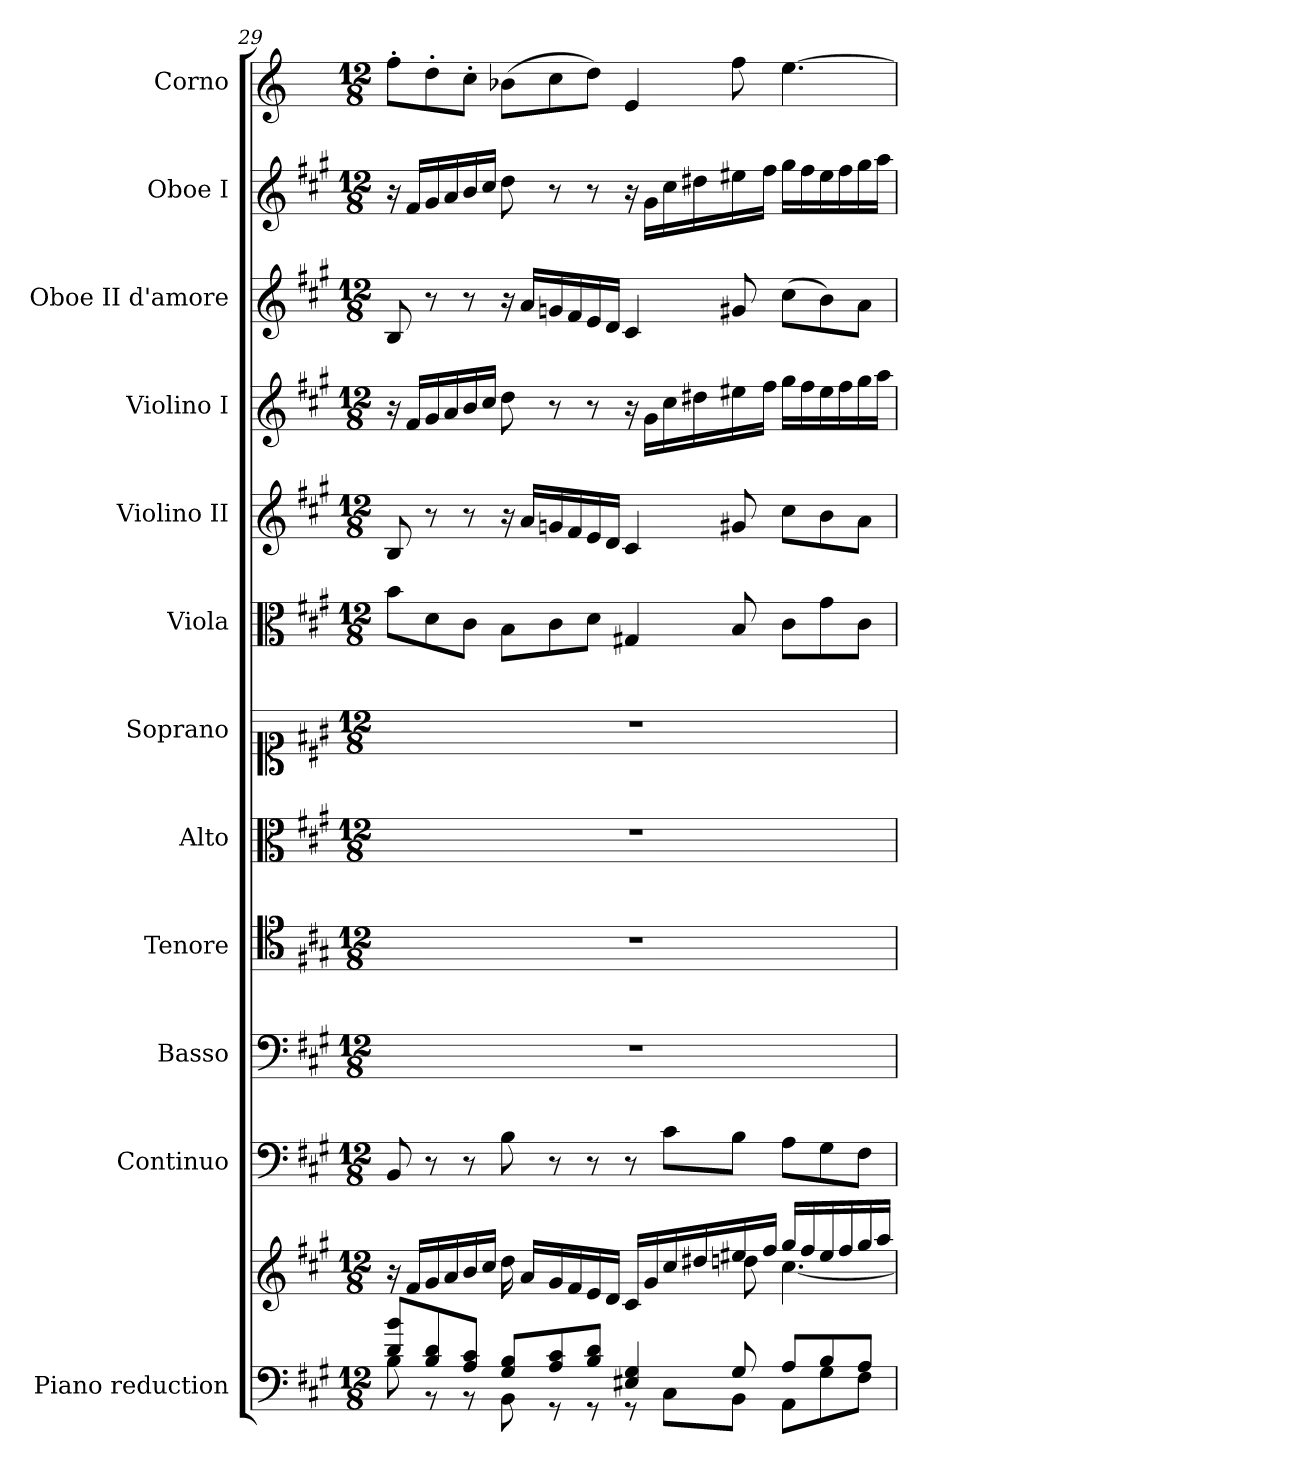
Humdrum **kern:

**kern	**kern	**kern	**kern	**kern	**kern	**kern	**kern	**kern	**kern	**kern	**kern	**kern
*part12	*part12	*part11	*part10	*part9	*part8	*part7	*part6	*part5	*part4	*part3	*part2	*part1
*staff13	*staff12	*staff11	*staff10	*staff9	*staff8	*staff7	*staff6	*staff5	*staff4	*staff3	*staff2	*staff1
*I"Piano reduction	*	*I"Continuo	*I"Basso	*I"Tenore	*I"Alto	*I"Soprano	*I"Viola	*I"Violino II	*I"Violino I	*I"Oboe II d'amore	*I"Oboe I	*I"Corno
*I'Pno	*	*	*	*	*	*	*I'Vla	*I'Vln	*I'Vln	*I'Ob	*I'Ob	*
!!LO:PB:g=z
*clefF4	*clefG2	*clefF4	*clefF4	*clefC4	*clefC3	*clefC1	*clefC3	*clefG2	*clefG2	*clefG2	*clefG2	*clefG2
*	*	*	*	*	*	*	*	*	*	*	*	*ITrd2c3
*k[f#c#g#]	*k[f#c#g#]	*k[f#c#g#]	*k[f#c#g#]	*k[f#c#g#]	*k[f#c#g#]	*k[f#c#g#]	*k[f#c#g#]	*k[f#c#g#]	*k[f#c#g#]	*k[f#c#g#]	*k[f#c#g#]	*k[f#c#g#]
*M12/8	*M12/8	*M12/8	*M12/8	*M12/8	*M12/8	*M12/8	*M12/8	*M12/8	*M12/8	*M12/8	*M12/8	*M12/8
=29	=29	=29	=29	=29	=29	=29	=29	=29	=29	=29	=29	=29
*^	*^	*	*	*	*	*	*	*	*	*	*	*
8d/ 8b/L	8B\	16r	2.ryy	8BB/	1.r	1.r	1.r	1.r	8b\L	8B/	16r	8B/	16r	8dd'\L
.	.	16f#/LL	.	.	.	.	.	.	.	.	16f#/LL	.	16f#/LL	.
8B/ 8d/	8r	16g#/	.	8r	.	.	.	.	8d\	8r	16g#/	8r	16g#/	8b'\
.	.	16a/	.	.	.	.	.	.	.	.	16a/	.	16a/	.
8A/ 8c#/J	8r	16b/	.	8r	.	.	.	.	8c#\J	8r	16b/	8r	16b/	8a'\J
.	.	16cc#/JJ	.	.	.	.	.	.	.	.	16cc#/JJ	.	16cc#/JJ	.
8G#/ 8B/L	8BB\	16dd\	.	8B\	.	.	.	.	8B\L	16r	8dd\	16r	8dd\	(8gn\L
.	.	16a/LL	.	.	.	.	.	.	.	16a/LL	.	16a/LL	.	.
8A/ 8c#/	8r	16g#/	.	8r	.	.	.	.	8c#\	16gn/	8r	16gn/	8r	8a\
.	.	16f#/	.	.	.	.	.	.	.	16f#/	.	16f#/	.	.
8B/ 8d/J	8r	16e/	.	8r	.	.	.	.	8d\J	16e/	8r	16e/	8r	8b\J)
.	.	16d/JJ	.	.	.	.	.	.	.	16d/JJ	.	16d/JJ	.	.
4E#X/ 4G#/	8r	16c#/LL	4ryy	8r	.	.	.	.	4G#X/	4c#/	16r	4c#/	16r	4c#/
.	.	16g#/	.	.	.	.	.	.	.	.	16g#\LL	.	16g#\LL	.
.	8C#\L	16cc#/	.	8c#\L	.	.	.	.	.	.	16cc#\	.	16cc#\	.
.	.	16dd#X/	.	.	.	.	.	.	.	.	16dd#X\	.	16dd#X\	.
8G#/	8BB\J	16ee#X/	8ddn\	8B\J	.	.	.	.	8B/	8g#X/	16ee#X\	8g#X/	16ee#X\	8dd\
.	.	16ff#/JJ	.	.	.	.	.	.	.	.	16ff#\JJ	.	16ff#\JJ	.
8A/L	8AA\L	16gg#/LL	[4.cc#\	8A\L	.	.	.	.	8c#\L	8cc#\L	16gg#\LL	(8cc#\L	16gg#\LL	[4.cc#\
.	.	16ff#/	.	.	.	.	.	.	.	.	16ff#\	.	16ff#\	.
8B/	8G#\	16ee#/	.	8G#\	.	.	.	.	8g#\	8b\	16ee#\	8b\)	16ee#\	.
.	.	16ff#/	.	.	.	.	.	.	.	.	16ff#\	.	16ff#\	.
8A/J	8F#\J	16gg#/	.	8F#\J	.	.	.	.	8c#\J	8a\J	16gg#\	8a\J	16gg#\	.
.	.	16aa/JJ	.	.	.	.	.	.	.	.	16aa\JJ	.	16aa\JJ	.
*v	*v	*	*	*	*	*	*	*	*	*	*	*	*	*
*	*v	*v	*	*	*	*	*	*	*	*	*	*	*
=	=	=	=	=	=	=	=	=	=	=	=	=
*-	*-	*-	*-	*-	*-	*-	*-	*-	*-	*-	*-	*-
